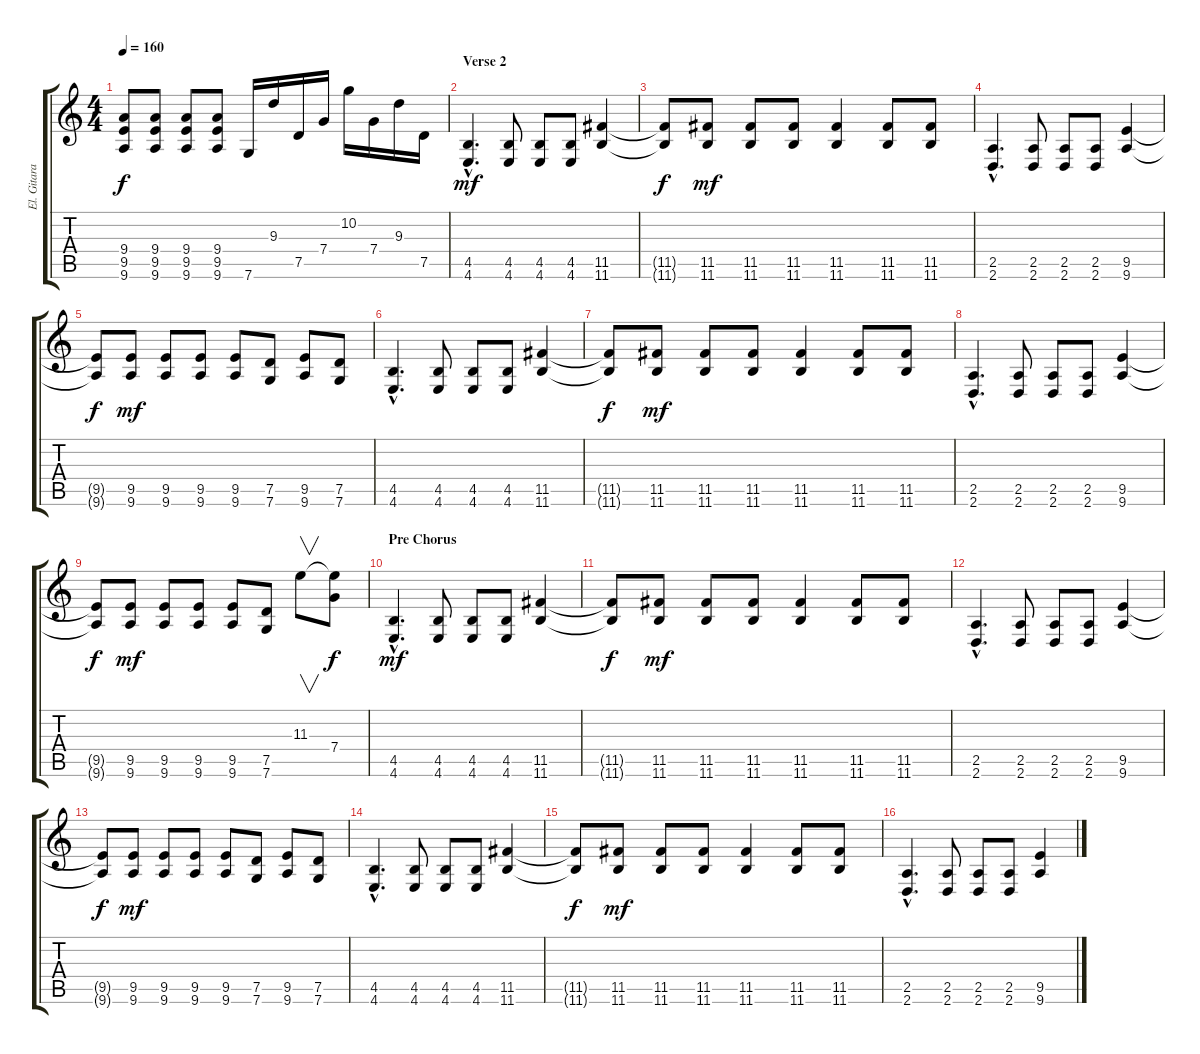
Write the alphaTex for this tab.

\track ("El. Gitara 1" "El. Gitara") {instrument distortionguitar}
\staff {score tabs}
\tuning (D4 A3 F3 C3 G2 C2) {hide}
\ts (4 4)
\tempo 160
\clef g2
\ks c
(9.4{t} 9.5{t} 9.6{t}).8{dy f} (9.4 9.5 9.6).8 (9.4 9.5 9.6).8 (9.4 9.5 9.6).8 7.6.16 9.3.16 7.5.16 7.4.16 10.2.16 7.4.16 9.3.16 7.5.16 |
\section ("" "Verse 2")
(4.5{hac} 4.6{hac}).4{d dy mf volume 11 instrument electricguitarmuted} (4.5 4.6).8 (4.5 4.6).8 (4.5 4.6).8 (11.5 11.6).4 |
(11.5{t} 11.6{t}).8{dy f} (11.5 11.6).8{dy mf} (11.5 11.6).8 (11.5 11.6).8 (11.5 11.6).4 (11.5 11.6).8 (11.5 11.6).8 |
(2.5{hac} 2.6{hac}).4{d} (2.5 2.6).8 (2.5 2.6).8 (2.5 2.6).8 (9.5 9.6).4 |
(9.5{t} 9.6{t}).8{dy f} (9.5 9.6).8{dy mf} (9.5 9.6).8 (9.5 9.6).8 (9.5 9.6).8 (7.5 7.6).8 (9.5 9.6).8 (7.5 7.6).8 |
(4.5{hac} 4.6{hac}).4{d} (4.5 4.6).8 (4.5 4.6).8 (4.5 4.6).8 (11.5 11.6).4 |
(11.5{t} 11.6{t}).8{dy f} (11.5 11.6).8{dy mf} (11.5 11.6).8 (11.5 11.6).8 (11.5 11.6).4 (11.5 11.6).8 (11.5 11.6).8 |
(2.5{hac} 2.6{hac}).4{d} (2.5 2.6).8 (2.5 2.6).8 (2.5 2.6).8 (9.5 9.6).4 |
(9.5{t} 9.6{t}).8{dy f} (9.5 9.6).8{dy mf} (9.5 9.6).8 (9.5 9.6).8 (9.5 9.6).8 (7.5 7.6).8 11.3.8{v instrument guitarharmonics} (11.3{t} 7.4).8{dy f} |
\section ("" "Pre Chorus")
(4.5{hac} 4.6{hac}).4{d dy mf instrument electricguitarmuted} (4.5 4.6).8 (4.5 4.6).8 (4.5 4.6).8 (11.5 11.6).4 |
(11.5{t} 11.6{t}).8{dy f} (11.5 11.6).8{dy mf} (11.5 11.6).8 (11.5 11.6).8 (11.5 11.6).4 (11.5 11.6).8 (11.5 11.6).8 |
(2.5{hac} 2.6{hac}).4{d} (2.5 2.6).8 (2.5 2.6).8 (2.5 2.6).8 (9.5 9.6).4 |
(9.5{t} 9.6{t}).8{dy f} (9.5 9.6).8{dy mf} (9.5 9.6).8 (9.5 9.6).8 (9.5 9.6).8 (7.5 7.6).8 (9.5 9.6).8 (7.5 7.6).8 |
(4.5{hac} 4.6{hac}).4{d} (4.5 4.6).8 (4.5 4.6).8 (4.5 4.6).8 (11.5 11.6).4 |
(11.5{t} 11.6{t}).8{dy f} (11.5 11.6).8{dy mf} (11.5 11.6).8 (11.5 11.6).8 (11.5 11.6).4 (11.5 11.6).8 (11.5 11.6).8 |
(2.5{hac} 2.6{hac}).4{d} (2.5 2.6).8 (2.5 2.6).8 (2.5 2.6).8 (9.5 9.6).4
